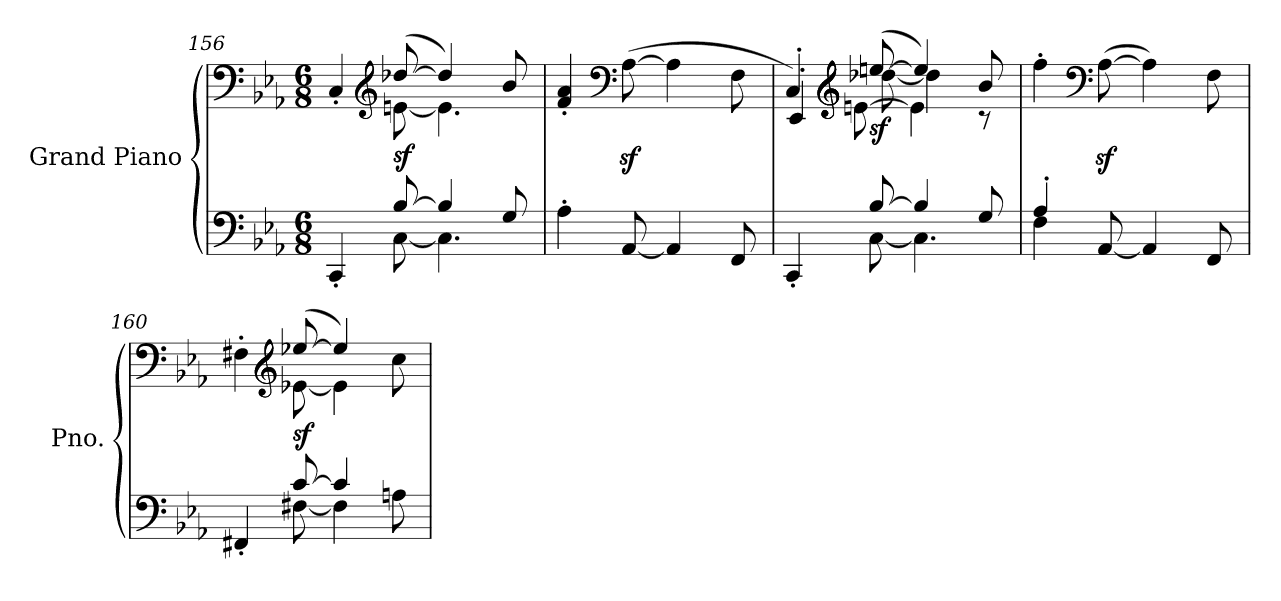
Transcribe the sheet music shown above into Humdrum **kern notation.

**kern	**kern	**dynam
*part1	*part1	*part1
*staff2	*staff1	*staff1/2
*I"Grand Piano	*	*
*I'Pno.	*	*
*clefF4	*clefF4	*
*k[b-e-a-]	*k[b-e-a-]	*
*M6/8	*M6/8	*
=156	=156	=156
*^	*^	*
4CC'/	4ryy	4C'/	4ryy	.
*	*	*clefG2	*	*
!	!	!	!	!LO:DY:b
[8B-/	[8C\	([8dd-X/	[8en\	sf
4B-/]	4.C\]	4dd-/])	4.e\]	.
8G/	.	8b-/	.	.
*v	*v	*	*	*
*	*v	*v	*
=157	=157	=157
4A-'\	4f/' 4a-/'	.
*	*clefF4	*
[8AA-/	([8A-z<\	.
4AA-/]	4A-\]	.
8FF/	8F\	.
!!LO:LB:g=z
=158	=158	=158
*^	*^	*
*	*	*	*^	*
4CC'/	4ryy	4C'/)	4ryy	4EE-'/	.
*	*	*clefG2	*	*	*
!	!	!	!	!	!LO:DY:b
[8B-/	[8C\	([8een/	[8dd-X\	[8en\	sf
4B-/]	4.C\]	4ee/])	4dd-\]	4e\]	.
8G/	.	8b-/	8ryy	8r	.
*	*	*v	*v	*v	*
=159	=159	=159	=159
4A-'/	4F\	4ff'\	.
*	*	*clefF4	*
[8AA-/	2ryy	([8A-z<\	.
4AA-/]	.	4A-\])	.
8FF/	.	8F\	.
=160	=160	=160	=160
*	*	*^	*
4FF#X'/	4ryy	4F#X'\	4ryy	.
*	*	*clefG2	*	*
!	!	!	!	!LO:DY:b
[8c/	[8F#X\	([8ee-X/	[8e-X\	sf
4c/]	4F#\]	4ee-/])	4e-\]	.
8An\	8ryy	8cc\	8ryy	.
*v	*v	*	*	*
*	*v	*v	*
=	=	=
*-	*-	*-
